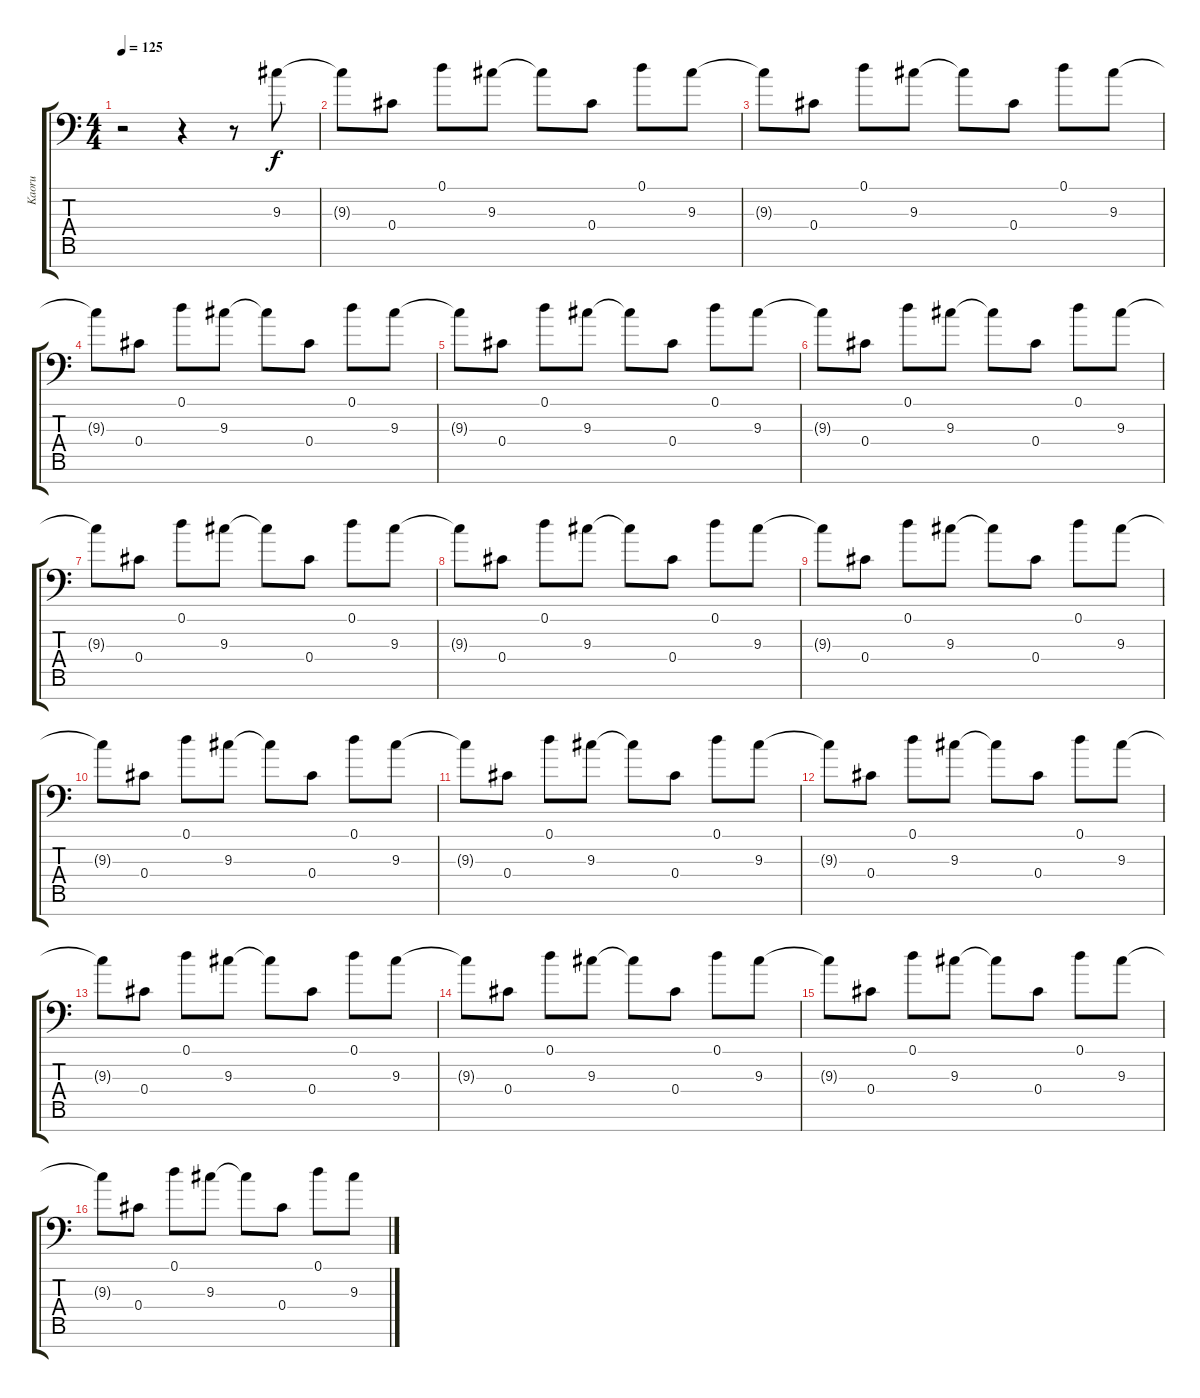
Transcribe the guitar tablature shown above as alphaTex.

\track ("Kaoru" "Kaoru") {instrument distortionguitar}
\staff {score tabs}
\tuning (D4 Ab3 E3 Db3 Gb2 Db2 Ab1) {hide}
\ts (4 4)
\tempo 125
\clef f4
\ks c
r.2{dy f instrument electricguitarclean} r.4 r.8 9.3.8 |
9.3{t}.8 0.4.8 0.1.8 9.3.8 9.3{t}.8 0.4.8 0.1.8 9.3.8 |
9.3{t}.8 0.4.8 0.1.8 9.3.8 9.3{t}.8 0.4.8 0.1.8 9.3.8 |
9.3{t}.8 0.4.8 0.1.8 9.3.8 9.3{t}.8 0.4.8 0.1.8 9.3.8 |
9.3{t}.8 0.4.8 0.1.8 9.3.8 9.3{t}.8 0.4.8 0.1.8 9.3.8 |
9.3{t}.8 0.4.8 0.1.8 9.3.8 9.3{t}.8 0.4.8 0.1.8 9.3.8 |
9.3{t}.8 0.4.8 0.1.8 9.3.8 9.3{t}.8 0.4.8 0.1.8 9.3.8 |
9.3{t}.8 0.4.8 0.1.8 9.3.8 9.3{t}.8 0.4.8 0.1.8 9.3.8 |
9.3{t}.8 0.4.8 0.1.8 9.3.8 9.3{t}.8 0.4.8 0.1.8 9.3.8 |
9.3{t}.8 0.4.8 0.1.8 9.3.8 9.3{t}.8 0.4.8 0.1.8 9.3.8 |
9.3{t}.8 0.4.8 0.1.8 9.3.8 9.3{t}.8 0.4.8 0.1.8 9.3.8 |
9.3{t}.8 0.4.8 0.1.8 9.3.8 9.3{t}.8 0.4.8 0.1.8 9.3.8 |
9.3{t}.8 0.4.8 0.1.8 9.3.8 9.3{t}.8 0.4.8 0.1.8 9.3.8 |
9.3{t}.8 0.4.8 0.1.8 9.3.8 9.3{t}.8 0.4.8 0.1.8 9.3.8 |
9.3{t}.8 0.4.8 0.1.8 9.3.8 9.3{t}.8 0.4.8 0.1.8 9.3.8 |
9.3{t}.8 0.4.8 0.1.8 9.3.8 9.3{t}.8 0.4.8 0.1.8 9.3.8
